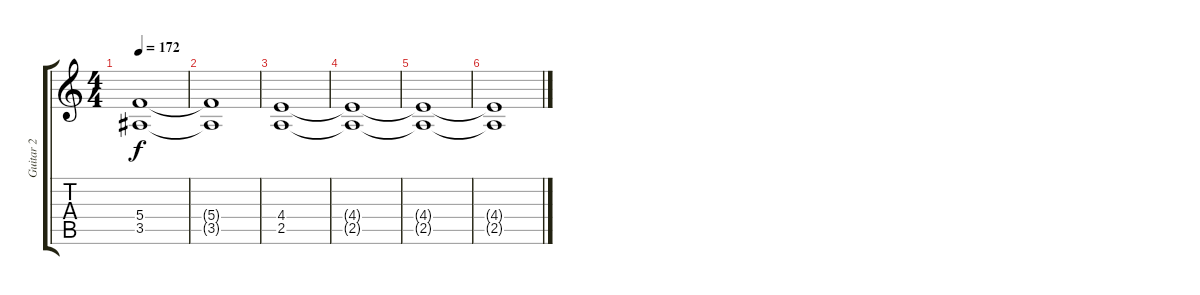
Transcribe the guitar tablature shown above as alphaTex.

\track ("Guitar 2" "Guitar 2") {instrument distortionguitar}
\staff {score tabs}
\tuning (D4 A3 F3 C3 G2 D2) {hide}
\ts (4 4)
\tempo 172
\clef g2
\ks c
(5.4{t} 3.5{t}).1{dy f} |
(5.4{t} 3.5{t}).1 |
(4.4 2.5).1 |
(4.4{t} 2.5{t}).1 |
(4.4{t} 2.5{t}).1 |
(4.4{t} 2.5{t}).1
